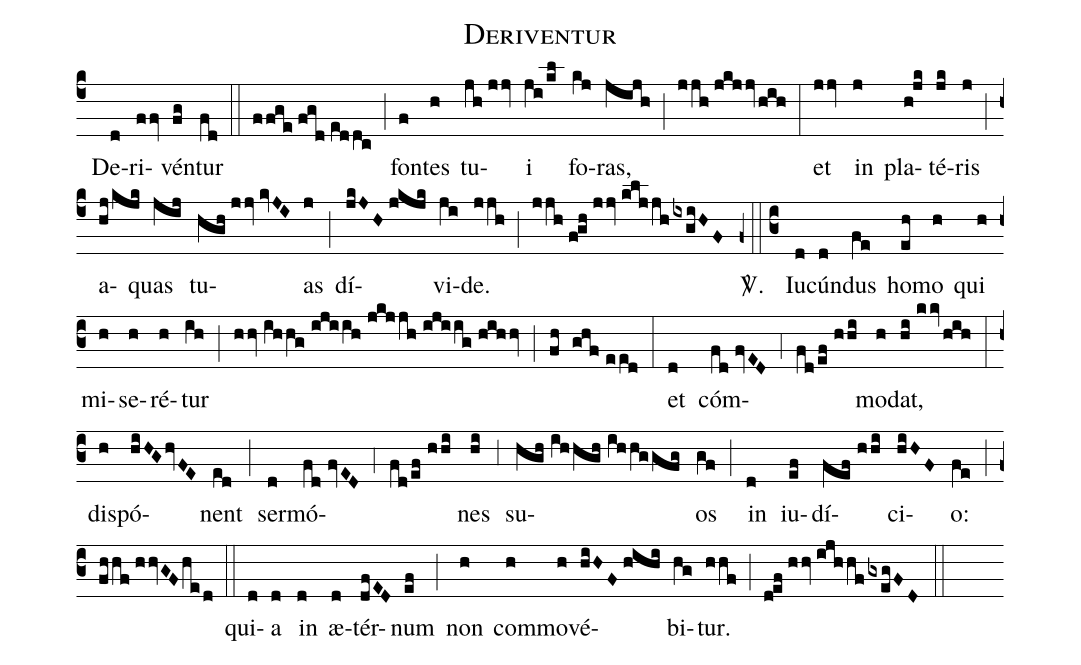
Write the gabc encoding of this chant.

name:Deriventur;
mode:VI et V;
office-part:Responsoria;
%%
(c4) () De(d)ri(ffv)vén(fg)tur(fd) (::) (ffge//fgd//eddc) (;) fon(f)tes(h) tu(jh//jjv)i(ji/kl) fo(kj)ras,(jijh) (;) (jjh//jkjjv/hih) (:) et(jjv) in(j) pla(h!jk)té(jk)ris(j) (;) a(hj/kjk)quas(jij) tu(hgh//jjv//kvJI)as(j) (;) dí(jkJH//jkjk)vi(ji)de.(jjh) (;) (jjh//f!gh//jjv//kljjh/ixgiHF) <sp>V/</sp>.(z0::c3) Iu(d)cún(d)dus(fe) ho(eh)mo(h) qui(h) mi(h)se(h)ré(h)tur(ih) (;) (hhv//ihhg//ijiih//jkjjh//ijiig//hihhv) (;) (fh ghf//eed) (:) et(d) cóm(fd//fvED)(,4)(fd/ef//hhi)mo(h)dat,(hi//kkv/hih) (:) di(h)spó(hiHG/hvFE)nent(ed) (;) ser(d)mó(fd//fvED)(,4)(fd/ef//hhi)nes(hi) (,3) su(hgh//ihhgh//ihhggfg)os(gf) (;) in(d) iu(ef)dí(fef//hhi)ci(hiHF)o:(fe) (;) (fhhf//hhvGF/hed) (::) qui(d)a(d) in(d) æ(d)tér(dfED)num(ef) (;) non(h) com(h)mo(h)vé(hiHF//hihi)bi(hg)tur.(hhf) (;) (d!ef//hhv//ijhhf/gxegFD) (::)
